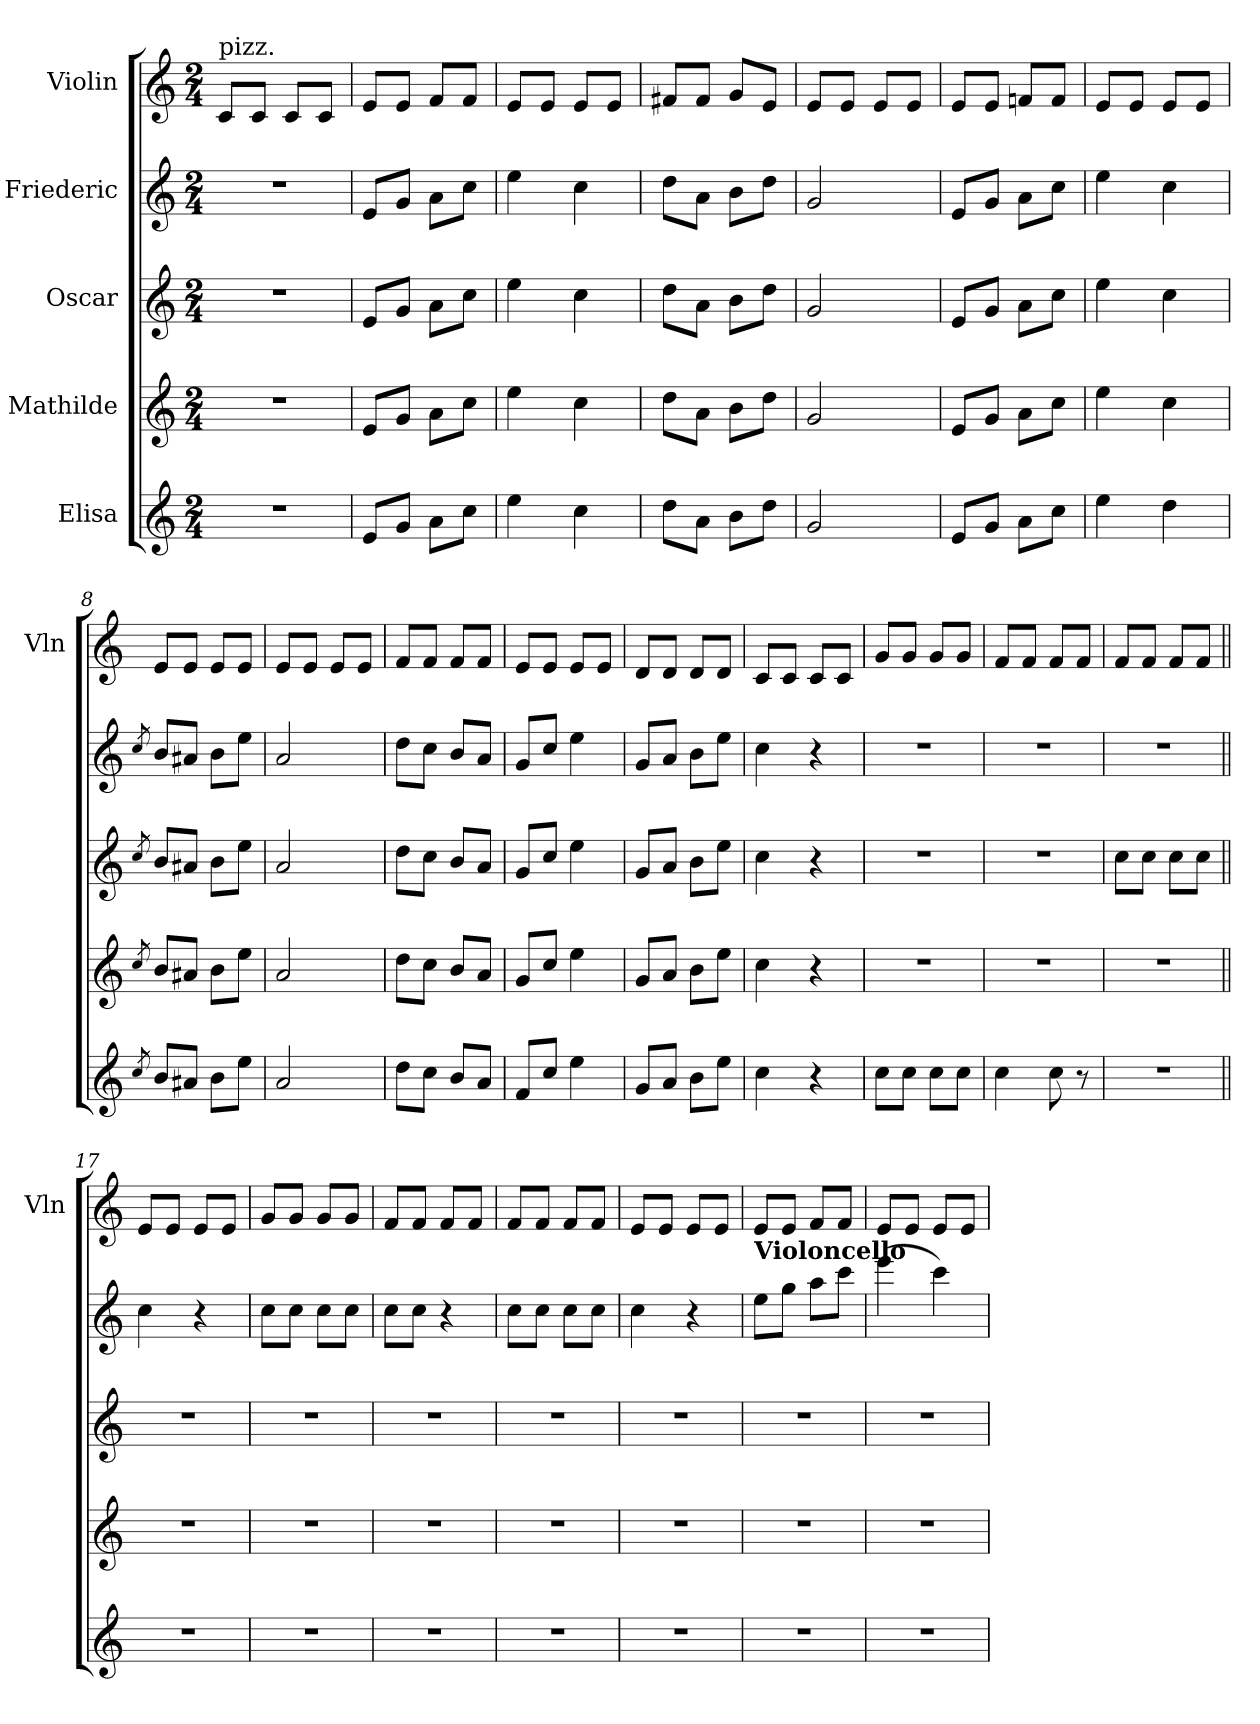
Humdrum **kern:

**kern	**kern	**kern	**kern	**kern
*part5	*part4	*part3	*part2	*part1
*staff5	*staff4	*staff3	*staff2	*staff1
*I"Elisa	*I"Mathilde	*I"Oscar	*I"Friederic	*I"Violin
*	*	*	*	*I'Vln
*clefG2	*clefG2	*clefG2	*clefG2	*clefG2
*k[]	*k[]	*k[]	*k[]	*k[]
*M2/4	*M2/4	*M2/4	*M2/4	*M2/4
=1	=1	=1	=1	=1
!	!	!	!	!LO:TX:a:t=pizz.
2r	2r	2r	2r	8c/L
.	.	.	.	8c/J
.	.	.	.	8c/L
.	.	.	.	8c/J
=2	=2	=2	=2	=2
8e/L	8e/L	8e/L	8e/L	8e/L
8g/J	8g/J	8g/J	8g/J	8e/J
8a\L	8a\L	8a\L	8a\L	8f/L
8cc\J	8cc\J	8cc\J	8cc\J	8f/J
=3	=3	=3	=3	=3
4ee\	4ee\	4ee\	4ee\	8e/L
.	.	.	.	8e/J
4cc\	4cc\	4cc\	4cc\	8e/L
.	.	.	.	8e/J
=4	=4	=4	=4	=4
8dd\L	8dd\L	8dd\L	8dd\L	8f#X/L
8a\J	8a\J	8a\J	8a\J	8f#/J
8b\L	8b\L	8b\L	8b\L	8g/L
8dd\J	8dd\J	8dd\J	8dd\J	8e/J
=5	=5	=5	=5	=5
2g/	2g/	2g/	2g/	8e/L
.	.	.	.	8e/J
.	.	.	.	8e/L
.	.	.	.	8e/J
=6	=6	=6	=6	=6
8e/L	8e/L	8e/L	8e/L	8e/L
8g/J	8g/J	8g/J	8g/J	8e/J
8a\L	8a\L	8a\L	8a\L	8fn/L
8cc\J	8cc\J	8cc\J	8cc\J	8f/J
=7	=7	=7	=7	=7
4ee\	4ee\	4ee\	4ee\	8e/L
.	.	.	.	8e/J
4dd\	4cc\	4cc\	4cc\	8e/L
.	.	.	.	8e/J
!!LO:LB:g=z
=8	=8	=8	=8	=8
8qcc/	8qcc/	8qcc/	8qcc/	.
8b/L	8b/L	8b/L	8b/L	8e/L
8a#X/J	8a#X/J	8a#X/J	8a#X/J	8e/J
8b\L	8b\L	8b\L	8b\L	8e/L
8ee\J	8ee\J	8ee\J	8ee\J	8e/J
=9	=9	=9	=9	=9
2a/	2a/	2a/	2a/	8e/L
.	.	.	.	8e/J
.	.	.	.	8e/L
.	.	.	.	8e/J
=10	=10	=10	=10	=10
8dd\L	8dd\L	8dd\L	8dd\L	8f/L
8cc\J	8cc\J	8cc\J	8cc\J	8f/J
8b/L	8b/L	8b/L	8b/L	8f/L
8a/J	8a/J	8a/J	8a/J	8f/J
=11	=11	=11	=11	=11
8f/L	8g/L	8g/L	8g/L	8e/L
8cc/J	8cc/J	8cc/J	8cc/J	8e/J
4ee\	4ee\	4ee\	4ee\	8e/L
.	.	.	.	8e/J
=12	=12	=12	=12	=12
8g/L	8g/L	8g/L	8g/L	8d/L
8a/J	8a/J	8a/J	8a/J	8d/J
8b\L	8b\L	8b\L	8b\L	8d/L
8ee\J	8ee\J	8ee\J	8ee\J	8d/J
=13	=13	=13	=13	=13
4cc\	4cc\	4cc\	4cc\	8c/L
.	.	.	.	8c/J
4r	4r	4r	4r	8c/L
.	.	.	.	8c/J
=14	=14	=14	=14	=14
8cc\L	2r	2r	2r	8g/L
8cc\J	.	.	.	8g/J
8cc\L	.	.	.	8g/L
8cc\J	.	.	.	8g/J
=15	=15	=15	=15	=15
4cc\	2r	2r	2r	8f/L
.	.	.	.	8f/J
8cc\	.	.	.	8f/L
8r	.	.	.	8f/J
!!LO:PB:g=z
=16	=16	=16	=16	=16
2r	2r	8cc\L	2r	8f/L
.	.	8cc\J	.	8f/J
.	.	8cc\L	.	8f/L
.	.	8cc\J	.	8f/J
=17||	=17||	=17||	=17||	=17||
2r	2r	2r	4cc\	8e/L
.	.	.	.	8e/J
.	.	.	4r	8e/L
.	.	.	.	8e/J
=18	=18	=18	=18	=18
2r	2r	2r	8cc\L	8g/L
.	.	.	8cc\J	8g/J
.	.	.	8cc\L	8g/L
.	.	.	8cc\J	8g/J
=19	=19	=19	=19	=19
2r	2r	2r	8cc\L	8f/L
.	.	.	8cc\J	8f/J
.	.	.	4r	8f/L
.	.	.	.	8f/J
=20	=20	=20	=20	=20
2r	2r	2r	8cc\L	8f/L
.	.	.	8cc\J	8f/J
.	.	.	8cc\L	8f/L
.	.	.	8cc\J	8f/J
=21	=21	=21	=21	=21
2r	2r	2r	4cc\	8e/L
.	.	.	.	8e/J
.	.	.	4r	8e/L
.	.	.	.	8e/J
=22	=22	=22	=22	=22
!	!	!	!LO:TX:a:B:t=Violoncello	!
2r	2r	2r	8ee\L	8e/L
.	.	.	8gg\J	8e/J
.	.	.	8aa\L	8f/L
.	.	.	8ccc\J	8f/J
=23	=23	=23	=23	=23
2r	2r	2r	(>4eee\	8e/L
.	.	.	.	8e/J
.	.	.	4ccc\)	8e/L
.	.	.	.	8e/J
=	=	=	=	=
*-	*-	*-	*-	*-
